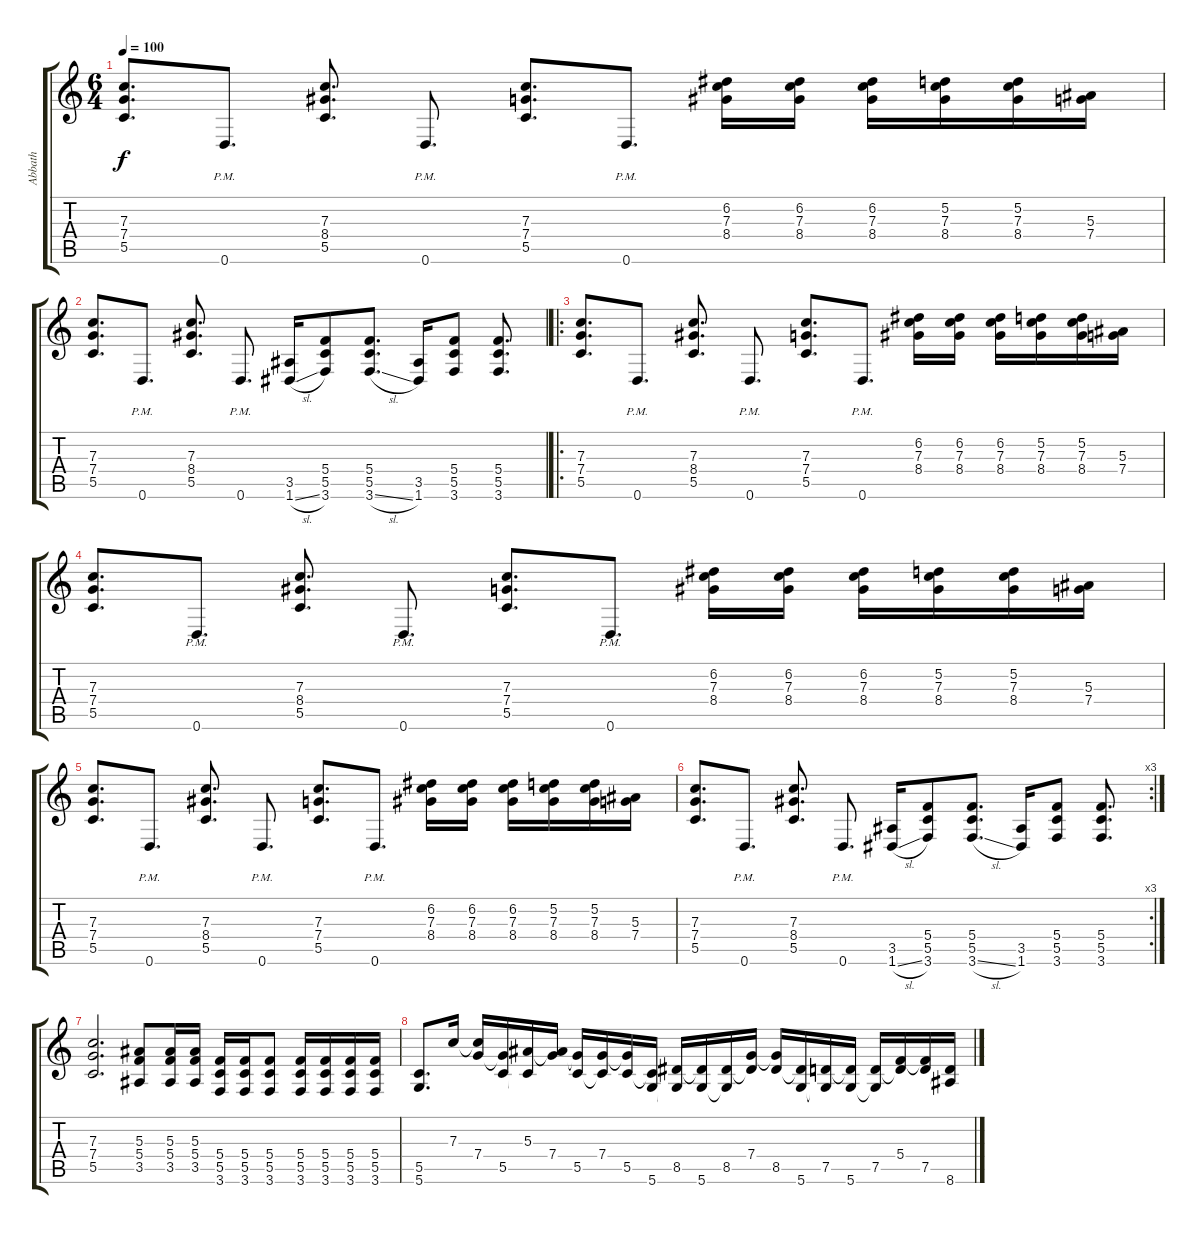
\track ("Abbath" "Abbath") {instrument distortionguitar}
\staff {score tabs}
\tuning (D4 A3 F3 C3 G2 D2) {hide}
\ts (6 4)
\tempo 100
\clef g2
\ks c
(7.3 7.4 5.5).8{d dy f} 0.6{pm}.8{d} (7.3 8.4 5.5).8{d} 0.6{pm}.8{d} (7.3 7.4 5.5).8{d} 0.6{pm}.8{d} (6.2 7.3 8.4).16 (6.2 7.3 8.4).16 (6.2 7.3 8.4).16 (5.2 7.3 8.4).16 (5.2 7.3 8.4).16 (5.3 7.4).16 |
(7.3 7.4 5.5).8{d} 0.6{pm}.8{d} (7.3 8.4 5.5).8{d} 0.6{pm}.8{d} (3.5 1.6{sl}).16 (5.4 5.5 3.6).8 (5.4 5.5 3.6{sl}).8{d} (3.5 1.6).16 (5.4 5.5 3.6).8 (5.4 5.5 3.6).8{d} |
\ro
(7.3 7.4 5.5).8{d} 0.6{pm}.8{d} (7.3 8.4 5.5).8{d} 0.6{pm}.8{d} (7.3 7.4 5.5).8{d} 0.6{pm}.8{d} (6.2 7.3 8.4).16 (6.2 7.3 8.4).16 (6.2 7.3 8.4).16 (5.2 7.3 8.4).16 (5.2 7.3 8.4).16 (5.3 7.4).16 |
(7.3 7.4 5.5).8{d} 0.6{pm}.8{d} (7.3 8.4 5.5).8{d} 0.6{pm}.8{d} (7.3 7.4 5.5).8{d} 0.6{pm}.8{d} (6.2 7.3 8.4).16 (6.2 7.3 8.4).16 (6.2 7.3 8.4).16 (5.2 7.3 8.4).16 (5.2 7.3 8.4).16 (5.3 7.4).16 |
(7.3 7.4 5.5).8{d} 0.6{pm}.8{d} (7.3 8.4 5.5).8{d} 0.6{pm}.8{d} (7.3 7.4 5.5).8{d} 0.6{pm}.8{d} (6.2 7.3 8.4).16 (6.2 7.3 8.4).16 (6.2 7.3 8.4).16 (5.2 7.3 8.4).16 (5.2 7.3 8.4).16 (5.3 7.4).16 |
\rc 3
(7.3 7.4 5.5).8{d} 0.6{pm}.8{d} (7.3 8.4 5.5).8{d} 0.6{pm}.8{d} (3.5 1.6{sl}).16 (5.4 5.5 3.6).8 (5.4 5.5 3.6{sl}).8{d} (3.5 1.6).16 (5.4 5.5 3.6).8 (5.4 5.5 3.6).8{d} |
(7.3 7.4 5.5).2{d} (5.3 5.4 3.5).8 (5.3 5.4 3.5).16 (5.3 5.4 3.5).16 (5.4 5.5 3.6).16 (5.4 5.5 3.6).16 (5.4 5.5 3.6).8 (5.4 5.5 3.6).16 (5.4 5.5 3.6).16 (5.4 5.5 3.6).16 (5.4 5.5 3.6).16 |
(5.5 5.6).8{d} 7.3.16 (7.3{t} 7.4).16 (7.4{t} 5.5).16 (5.3 5.5{t}).16 (5.3{t} 7.4).16 (7.4{t} 5.5).16 (7.4 5.5{t}).16 (7.4{t} 5.5).16 (5.5{t} 5.6).16 (8.5 5.6{t}).16 (8.5{t} 5.6).16 (8.5 5.6{t}).16 (7.4 8.5{t}).16 (7.4{t} 8.5).16 (8.5{t} 5.6).16 (7.5 5.6{t}).16 (7.5{t} 5.6).16 (7.5 5.6{t}).16 (5.4 7.5{t}).16 (5.4{t} 7.5).16 (7.5{t} 8.6).16
